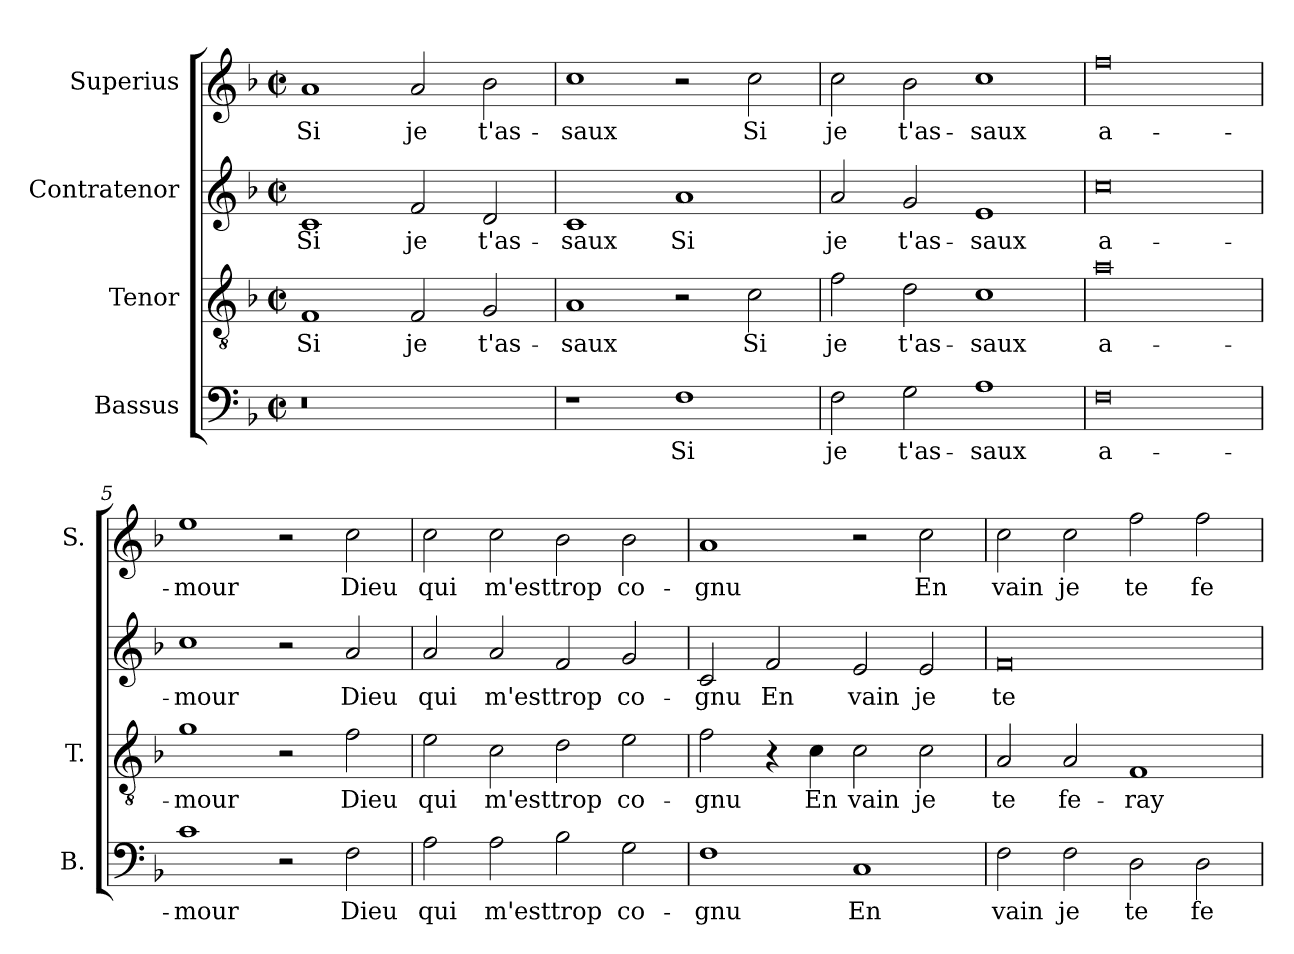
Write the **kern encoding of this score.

**kern	**text	**kern	**text	**kern	**text	**kern	**text
*part4	*part4	*part3	*part3	*part2	*part2	*part1	*part1
*staff4	*staff4	*staff3	*staff3	*staff2	*staff2	*staff1	*staff1
*I"Bassus	*	*I"Tenor	*	*I"Contratenor	*	*I"Superius	*
*I'B.	*	*I'T.	*	*	*	*I'S.	*
*clefF4	*	*clefGv2	*	*clefG2	*	*clefG2	*
*k[b-]	*	*k[b-]	*	*k[b-]	*	*k[b-]	*
*F:	*	*F:	*	*F:	*	*F:	*
*M2/2	*	*M2/2	*	*M2/2	*	*M2/2	*
*met(c|)	*	*met(c|)	*	*met(c|)	*	*met(c|)	*
=1	=1	=1	=1	=1	=1	=1	=1
!LO:N:vis=0	!	!	!	!	!	!	!
1r	.	1F/	Si	1c/	Si	1a/	Si
1ryy	.	2F/	je	2f/	je	2a/	je
.	.	2G/	t'as-	2d/	t'as-	2b-\	t'as-
=2	=2	=2	=2	=2	=2	=2	=2
1r	.	1A/	-saux	1c/	-saux	1cc\	-saux
1F\	Si	2r	.	1a/	Si	2r	.
.	.	2c\	Si	.	.	2cc\	Si
=3	=3	=3	=3	=3	=3	=3	=3
2F\	je	2f\	je	2a/	je	2cc\	je
2G\	t'as-	2d\	t'as-	2g/	t'as-	2b-\	t'as-
1A\	-saux	1c\	-saux	1e/	-saux	1cc\	-saux
=4	=4	=4	=4	=4	=4	=4	=4
0F\	a-	0a\	a-	0cc\	a-	0ff\	a-
=5	=5	=5	=5	=5	=5	=5	=5
1c\	-mour	1g\	-mour	1cc\	-mour	1ee\	-mour
2r	.	2r	.	2r	.	2r	.
2F\	Dieu	2f\	Dieu	2a/	Dieu	2cc\	Dieu
=6	=6	=6	=6	=6	=6	=6	=6
2A\	qui	2e\	qui	2a/	qui	2cc\	qui
2A\	m'est	2c\	m'est	2a/	m'est	2cc\	m'est
2B-\	trop	2d\	trop	2f/	trop	2b-\	trop
2G\	co-	2e\	co-	2g/	co-	2b-\	co-
!!LO:LB:g=z
=7	=7	=7	=7	=7	=7	=7	=7
1F\	-gnu	2f\	-gnu	2c/	-gnu	1a/	-gnu
.	.	4r	.	2f/	En	.	.
.	.	4c\	En	.	.	.	.
1C/	En	2c\	vain	2e/	vain	2r	.
.	.	2c\	je	2e/	je	2cc\	En
=8	=8	=8	=8	=8	=8	=8	=8
2F\	vain	2A/	te	0f/	te	2cc\	vain
2F\	je	2A/	fe-	.	.	2cc\	je
2D\	te	1F/	-ray	.	.	2ff\	te
2D\	fe-	.	.	.	.	2ff\	fe-
=	=	=	=	=	=	=	=
*-	*-	*-	*-	*-	*-	*-	*-
